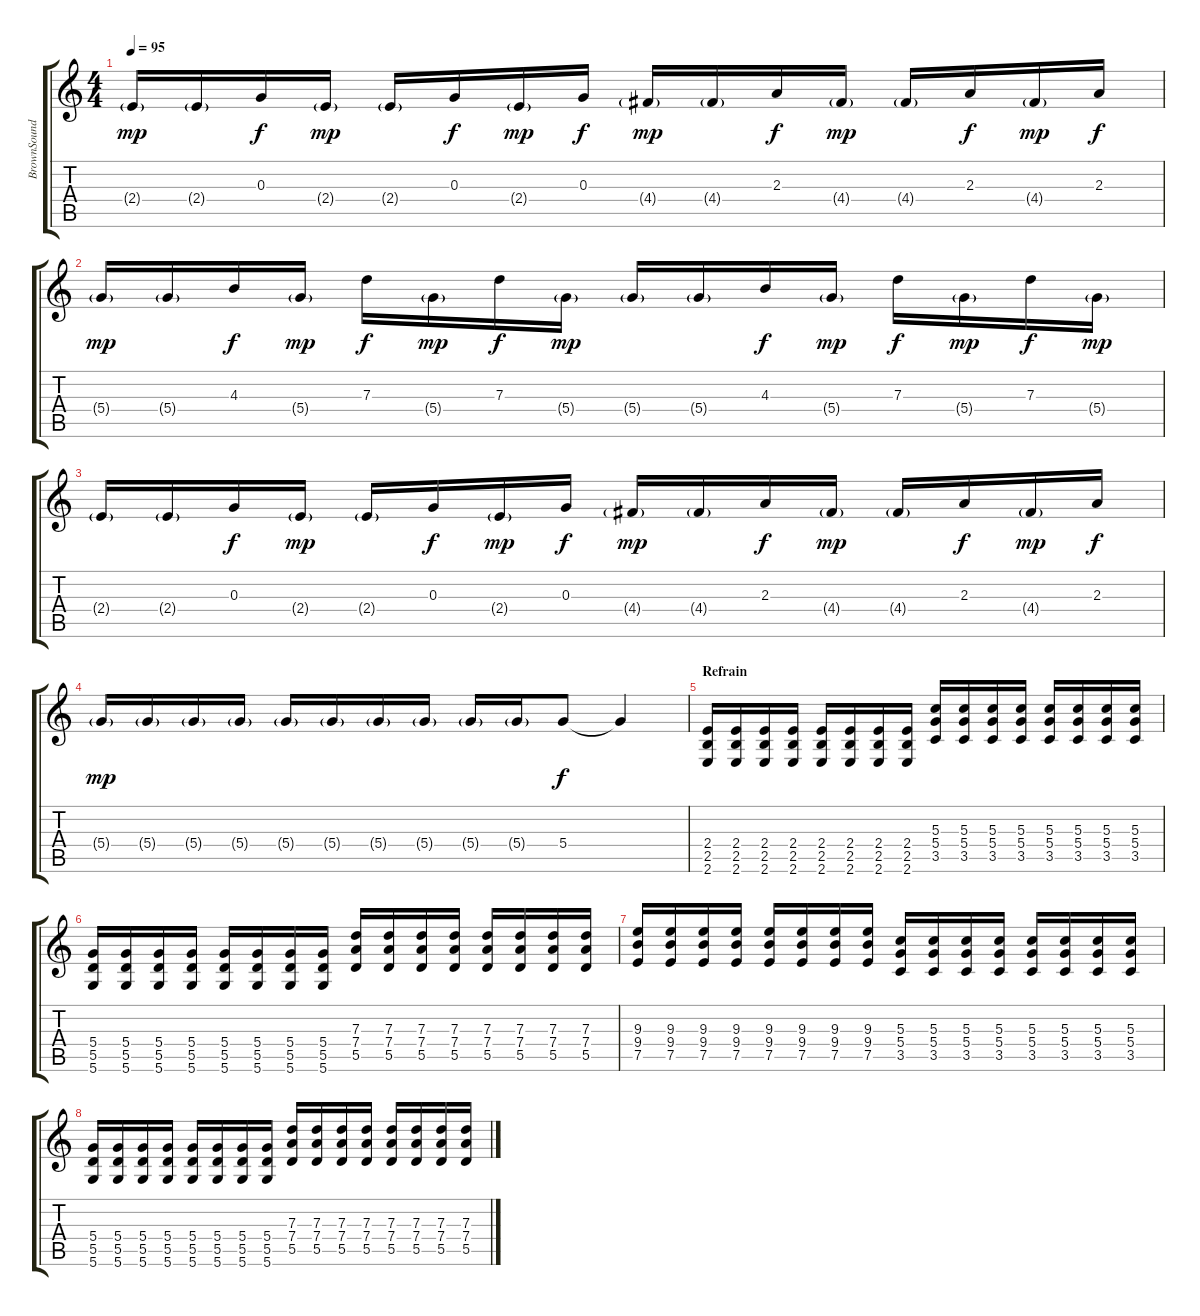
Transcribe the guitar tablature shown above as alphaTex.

\track ("BrownSound" "BrownSound") {instrument distortionguitar}
\staff {score tabs}
\tuning (E4 B3 G3 D3 A2 D2) {hide}
\ts (4 4)
\tempo 95
\clef g2
\ks c
2.4{g}.16{dy mp} 2.4{g}.16 0.3.16{dy f} 2.4{g}.16{dy mp} 2.4{g}.16 0.3.16{dy f} 2.4{g}.16{dy mp} 0.3.16{dy f} 4.4{g}.16{dy mp} 4.4{g}.16 2.3.16{dy f} 4.4{g}.16{dy mp} 4.4{g}.16 2.3.16{dy f} 4.4{g}.16{dy mp} 2.3.16{dy f} |
5.4{g}.16{dy mp} 5.4{g}.16 4.3.16{dy f} 5.4{g}.16{dy mp} 7.3.16{dy f} 5.4{g}.16{dy mp} 7.3.16{dy f} 5.4{g}.16{dy mp} 5.4{g}.16 5.4{g}.16 4.3.16{dy f} 5.4{g}.16{dy mp} 7.3.16{dy f} 5.4{g}.16{dy mp} 7.3.16{dy f} 5.4{g}.16{dy mp} |
2.4{g}.16 2.4{g}.16 0.3.16{dy f} 2.4{g}.16{dy mp} 2.4{g}.16 0.3.16{dy f} 2.4{g}.16{dy mp} 0.3.16{dy f} 4.4{g}.16{dy mp} 4.4{g}.16 2.3.16{dy f} 4.4{g}.16{dy mp} 4.4{g}.16 2.3.16{dy f} 4.4{g}.16{dy mp} 2.3.16{dy f} |
5.4{g}.16{dy mp} 5.4{g}.16 5.4{g}.16 5.4{g}.16 5.4{g}.16 5.4{g}.16 5.4{g}.16 5.4{g}.16 5.4{g}.16 5.4{g}.16 5.4.8{dy f} 5.4{t}.4 |
\section ("" "Refrain")
(2.4 2.5 2.6).16 (2.4 2.5 2.6).16 (2.4 2.5 2.6).16 (2.4 2.5 2.6).16 (2.4 2.5 2.6).16 (2.4 2.5 2.6).16 (2.4 2.5 2.6).16 (2.4 2.5 2.6).16 (5.3 5.4 3.5).16 (5.3 5.4 3.5).16 (5.3 5.4 3.5).16 (5.3 5.4 3.5).16 (5.3 5.4 3.5).16 (5.3 5.4 3.5).16 (5.3 5.4 3.5).16 (5.3 5.4 3.5).16 |
(5.4 5.5 5.6).16 (5.4 5.5 5.6).16 (5.4 5.5 5.6).16 (5.4 5.5 5.6).16 (5.4 5.5 5.6).16 (5.4 5.5 5.6).16 (5.4 5.5 5.6).16 (5.4 5.5 5.6).16 (7.3 7.4 5.5).16 (7.3 7.4 5.5).16 (7.3 7.4 5.5).16 (7.3 7.4 5.5).16 (7.3 7.4 5.5).16 (7.3 7.4 5.5).16 (7.3 7.4 5.5).16 (7.3 7.4 5.5).16 |
(9.3 9.4 7.5).16 (9.3 9.4 7.5).16 (9.3 9.4 7.5).16 (9.3 9.4 7.5).16 (9.3 9.4 7.5).16 (9.3 9.4 7.5).16 (9.3 9.4 7.5).16 (9.3 9.4 7.5).16 (5.3 5.4 3.5).16 (5.3 5.4 3.5).16 (5.3 5.4 3.5).16 (5.3 5.4 3.5).16 (5.3 5.4 3.5).16 (5.3 5.4 3.5).16 (5.3 5.4 3.5).16 (5.3 5.4 3.5).16 |
(5.4 5.5 5.6).16 (5.4 5.5 5.6).16 (5.4 5.5 5.6).16 (5.4 5.5 5.6).16 (5.4 5.5 5.6).16 (5.4 5.5 5.6).16 (5.4 5.5 5.6).16 (5.4 5.5 5.6).16 (7.3 7.4 5.5).16 (7.3 7.4 5.5).16 (7.3 7.4 5.5).16 (7.3 7.4 5.5).16 (7.3 7.4 5.5).16 (7.3 7.4 5.5).16 (7.3 7.4 5.5).16 (7.3 7.4 5.5).16
